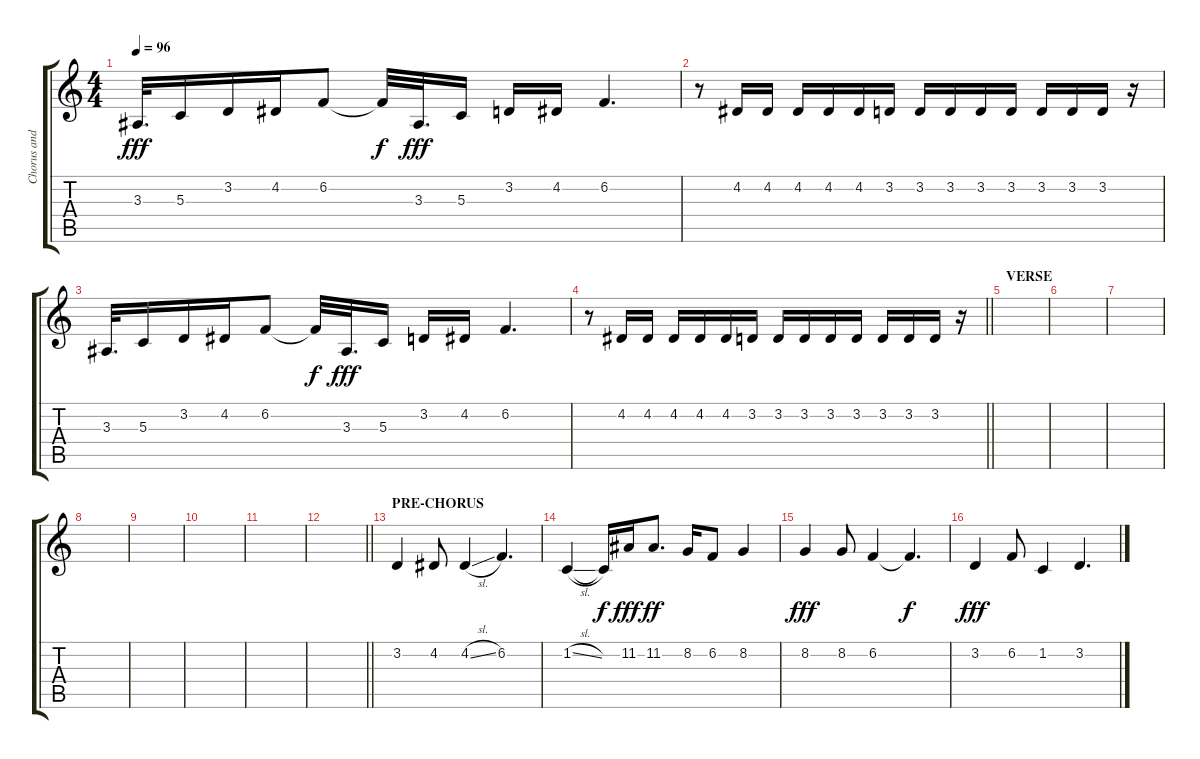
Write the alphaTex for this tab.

\track ("Chorus and sniths to make simple this ta" "Chorus and") {instrument tuba}
\staff {score tabs}
\tuning (E4 B3 G3 D3 A2 E2) {hide}
\ts (4 4)
\tempo 96
\clef g2
\ks c
3.3.32{d dy fff} 5.3.16 3.2.16 4.2.16 6.2.8 6.2{t}.32{dy f} 3.3.32{d dy fff} 5.3.16 3.2.16 4.2.16 6.2.4{d} |
r.8 4.2.16 4.2.16 4.2.16 4.2.16 4.2.16 3.2.16 3.2.16 3.2.16 3.2.16 3.2.16 3.2.16 3.2.16 3.2.16 r.16 |
3.3.32{d} 5.3.16 3.2.16 4.2.16 6.2.8 6.2{t}.32{dy f} 3.3.32{d dy fff} 5.3.16 3.2.16 4.2.16 6.2.4{d} |
\barLineRight lightlight
r.8 4.2.16 4.2.16 4.2.16 4.2.16 4.2.16 3.2.16 3.2.16 3.2.16 3.2.16 3.2.16 3.2.16 3.2.16 3.2.16 r.16 |
\section ("" "VERSE")
|
|
|
|
|
|
|
\barLineRight lightlight
|
\section ("" "PRE-CHORUS")
3.2.4 4.2.8 4.2{sl}.4 6.2.4{d} |
1.2{sl}.4 1.2{t}.16{dy f} 11.2.16{dy fff} 11.2.8{d dy ff} 8.2.16 6.2.8 8.2.4 |
8.2.4{dy fff} 8.2.8 6.2.4 6.2{t}.4{d dy f} |
3.2.4{dy fff} 6.2.8 1.2.4 3.2.4{d}
